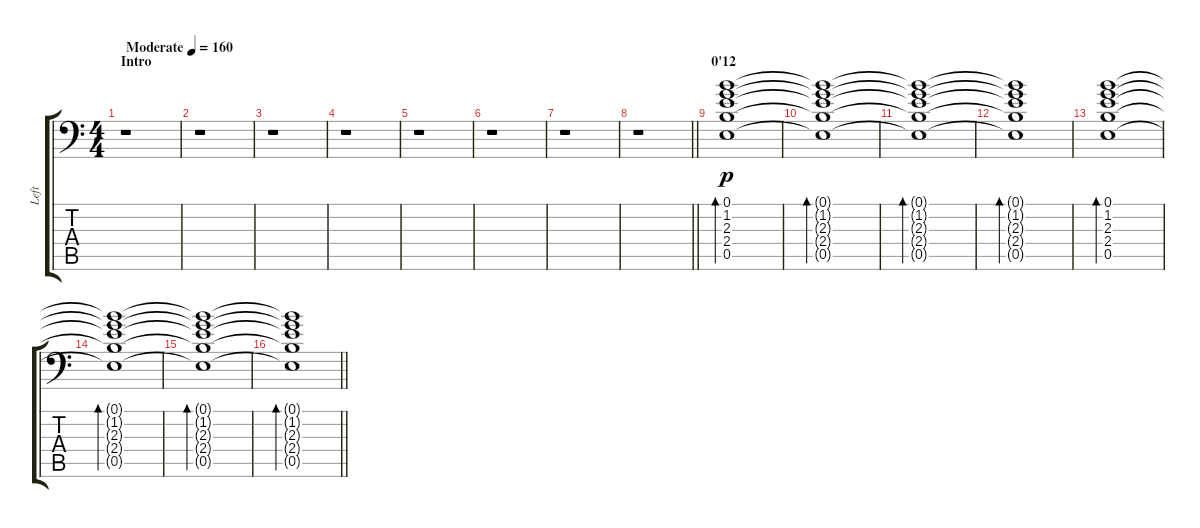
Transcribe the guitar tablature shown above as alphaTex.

\track ("Left" "Left") {instrument distortionguitar}
\staff {score tabs}
\tuning (B3 Gb3 D3 A2 E2 A1) {hide}
\ts (4 4)
\section ("" "Intro")
\tempo (160 "Moderate")
\clef f4
\ks c
r.1{dy p instrument distortionguitar} |
r.1 |
r.1 |
r.1 |
r.1 |
r.1 |
r.1 |
\barLineRight lightlight
r.1 |
\section ("" "0'12")
(0.1 1.2 2.3 2.4 0.5).1{bd 240 instrument electricguitarjazz} |
(0.1{t} 1.2{t} 2.3{t} 2.4{t} 0.5{t}).1{bd 240} |
(0.1{t} 1.2{t} 2.3{t} 2.4{t} 0.5{t}).1{bd 240} |
(0.1{t} 1.2{t} 2.3{t} 2.4{t} 0.5{t}).1{bd 240} |
(0.1 1.2 2.3 2.4 0.5).1{bd 240} |
(0.1{t} 1.2{t} 2.3{t} 2.4{t} 0.5{t}).1{bd 240} |
(0.1{t} 1.2{t} 2.3{t} 2.4{t} 0.5{t}).1{bd 240} |
\barLineRight lightlight
(0.1{t} 1.2{t} 2.3{t} 2.4{t} 0.5{t}).1{bd 240}
